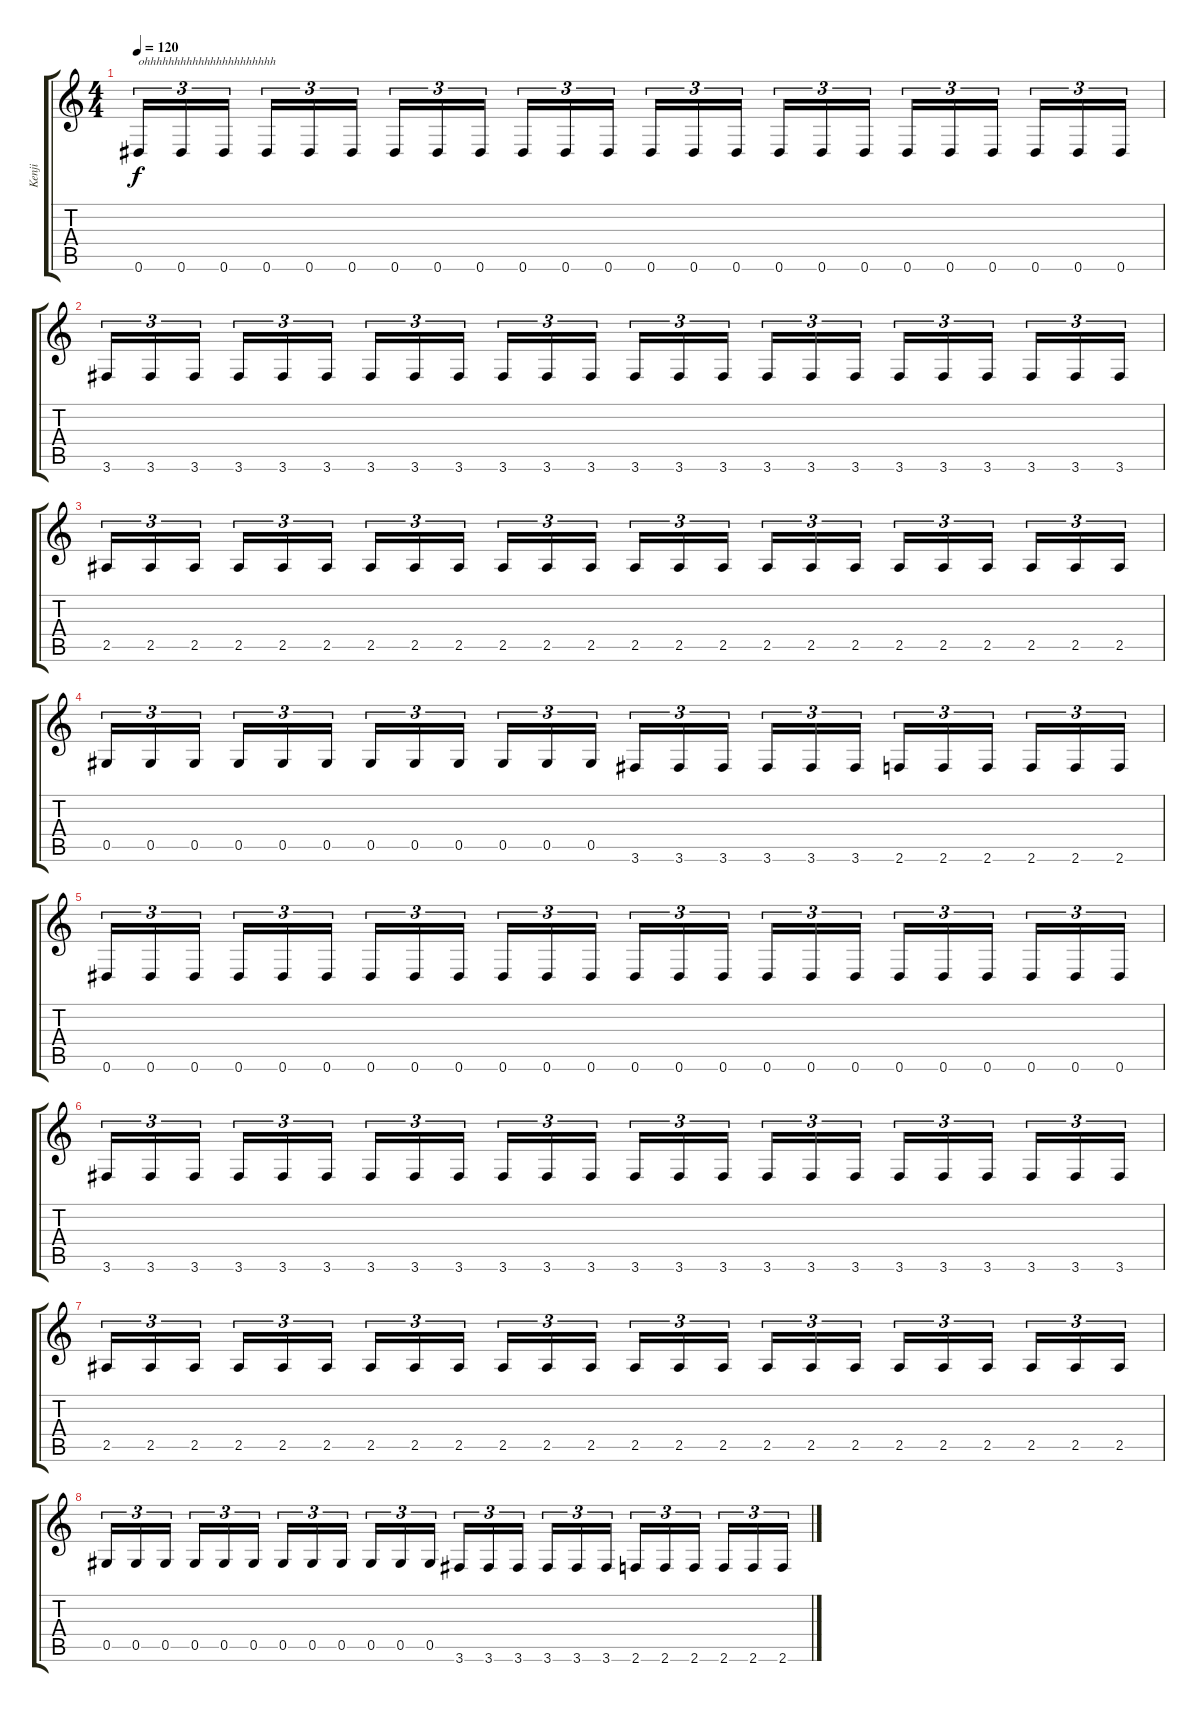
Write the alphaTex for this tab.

\track ("Kenji" "Kenji") {instrument distortionguitar}
\staff {score tabs}
\tuning (Eb4 Bb3 Gb3 Db3 Ab2 Eb2) {hide}
\ts (4 4)
\tempo 120
\clef g2
\ks c
0.6.16{tu (3 2) txt "ohhhhhhhhhhhhhhhhhhhhhh" dy f} 0.6.16{tu (3 2)} 0.6.16{tu (3 2)} 0.6.16{tu (3 2)} 0.6.16{tu (3 2)} 0.6.16{tu (3 2)} 0.6.16{tu (3 2)} 0.6.16{tu (3 2)} 0.6.16{tu (3 2)} 0.6.16{tu (3 2)} 0.6.16{tu (3 2)} 0.6.16{tu (3 2)} 0.6.16{tu (3 2)} 0.6.16{tu (3 2)} 0.6.16{tu (3 2)} 0.6.16{tu (3 2)} 0.6.16{tu (3 2)} 0.6.16{tu (3 2)} 0.6.16{tu (3 2)} 0.6.16{tu (3 2)} 0.6.16{tu (3 2)} 0.6.16{tu (3 2)} 0.6.16{tu (3 2)} 0.6.16{tu (3 2)} |
3.6.16{tu (3 2)} 3.6.16{tu (3 2)} 3.6.16{tu (3 2)} 3.6.16{tu (3 2)} 3.6.16{tu (3 2)} 3.6.16{tu (3 2)} 3.6.16{tu (3 2)} 3.6.16{tu (3 2)} 3.6.16{tu (3 2)} 3.6.16{tu (3 2)} 3.6.16{tu (3 2)} 3.6.16{tu (3 2)} 3.6.16{tu (3 2)} 3.6.16{tu (3 2)} 3.6.16{tu (3 2)} 3.6.16{tu (3 2)} 3.6.16{tu (3 2)} 3.6.16{tu (3 2)} 3.6.16{tu (3 2)} 3.6.16{tu (3 2)} 3.6.16{tu (3 2)} 3.6.16{tu (3 2)} 3.6.16{tu (3 2)} 3.6.16{tu (3 2)} |
2.5.16{tu (3 2)} 2.5.16{tu (3 2)} 2.5.16{tu (3 2)} 2.5.16{tu (3 2)} 2.5.16{tu (3 2)} 2.5.16{tu (3 2)} 2.5.16{tu (3 2)} 2.5.16{tu (3 2)} 2.5.16{tu (3 2)} 2.5.16{tu (3 2)} 2.5.16{tu (3 2)} 2.5.16{tu (3 2)} 2.5.16{tu (3 2)} 2.5.16{tu (3 2)} 2.5.16{tu (3 2)} 2.5.16{tu (3 2)} 2.5.16{tu (3 2)} 2.5.16{tu (3 2)} 2.5.16{tu (3 2)} 2.5.16{tu (3 2)} 2.5.16{tu (3 2)} 2.5.16{tu (3 2)} 2.5.16{tu (3 2)} 2.5.16{tu (3 2)} |
0.5.16{tu (3 2)} 0.5.16{tu (3 2)} 0.5.16{tu (3 2)} 0.5.16{tu (3 2)} 0.5.16{tu (3 2)} 0.5.16{tu (3 2)} 0.5.16{tu (3 2)} 0.5.16{tu (3 2)} 0.5.16{tu (3 2)} 0.5.16{tu (3 2)} 0.5.16{tu (3 2)} 0.5.16{tu (3 2)} 3.6.16{tu (3 2)} 3.6.16{tu (3 2)} 3.6.16{tu (3 2)} 3.6.16{tu (3 2)} 3.6.16{tu (3 2)} 3.6.16{tu (3 2)} 2.6.16{tu (3 2)} 2.6.16{tu (3 2)} 2.6.16{tu (3 2)} 2.6.16{tu (3 2)} 2.6.16{tu (3 2)} 2.6.16{tu (3 2)} |
0.6.16{tu (3 2)} 0.6.16{tu (3 2)} 0.6.16{tu (3 2)} 0.6.16{tu (3 2)} 0.6.16{tu (3 2)} 0.6.16{tu (3 2)} 0.6.16{tu (3 2)} 0.6.16{tu (3 2)} 0.6.16{tu (3 2)} 0.6.16{tu (3 2)} 0.6.16{tu (3 2)} 0.6.16{tu (3 2)} 0.6.16{tu (3 2)} 0.6.16{tu (3 2)} 0.6.16{tu (3 2)} 0.6.16{tu (3 2)} 0.6.16{tu (3 2)} 0.6.16{tu (3 2)} 0.6.16{tu (3 2)} 0.6.16{tu (3 2)} 0.6.16{tu (3 2)} 0.6.16{tu (3 2)} 0.6.16{tu (3 2)} 0.6.16{tu (3 2)} |
3.6.16{tu (3 2)} 3.6.16{tu (3 2)} 3.6.16{tu (3 2)} 3.6.16{tu (3 2)} 3.6.16{tu (3 2)} 3.6.16{tu (3 2)} 3.6.16{tu (3 2)} 3.6.16{tu (3 2)} 3.6.16{tu (3 2)} 3.6.16{tu (3 2)} 3.6.16{tu (3 2)} 3.6.16{tu (3 2)} 3.6.16{tu (3 2)} 3.6.16{tu (3 2)} 3.6.16{tu (3 2)} 3.6.16{tu (3 2)} 3.6.16{tu (3 2)} 3.6.16{tu (3 2)} 3.6.16{tu (3 2)} 3.6.16{tu (3 2)} 3.6.16{tu (3 2)} 3.6.16{tu (3 2)} 3.6.16{tu (3 2)} 3.6.16{tu (3 2)} |
2.5.16{tu (3 2)} 2.5.16{tu (3 2)} 2.5.16{tu (3 2)} 2.5.16{tu (3 2)} 2.5.16{tu (3 2)} 2.5.16{tu (3 2)} 2.5.16{tu (3 2)} 2.5.16{tu (3 2)} 2.5.16{tu (3 2)} 2.5.16{tu (3 2)} 2.5.16{tu (3 2)} 2.5.16{tu (3 2)} 2.5.16{tu (3 2)} 2.5.16{tu (3 2)} 2.5.16{tu (3 2)} 2.5.16{tu (3 2)} 2.5.16{tu (3 2)} 2.5.16{tu (3 2)} 2.5.16{tu (3 2)} 2.5.16{tu (3 2)} 2.5.16{tu (3 2)} 2.5.16{tu (3 2)} 2.5.16{tu (3 2)} 2.5.16{tu (3 2)} |
0.5.16{tu (3 2)} 0.5.16{tu (3 2)} 0.5.16{tu (3 2)} 0.5.16{tu (3 2)} 0.5.16{tu (3 2)} 0.5.16{tu (3 2)} 0.5.16{tu (3 2)} 0.5.16{tu (3 2)} 0.5.16{tu (3 2)} 0.5.16{tu (3 2)} 0.5.16{tu (3 2)} 0.5.16{tu (3 2)} 3.6.16{tu (3 2)} 3.6.16{tu (3 2)} 3.6.16{tu (3 2)} 3.6.16{tu (3 2)} 3.6.16{tu (3 2)} 3.6.16{tu (3 2)} 2.6.16{tu (3 2)} 2.6.16{tu (3 2)} 2.6.16{tu (3 2)} 2.6.16{tu (3 2)} 2.6.16{tu (3 2)} 2.6.16{tu (3 2)}
